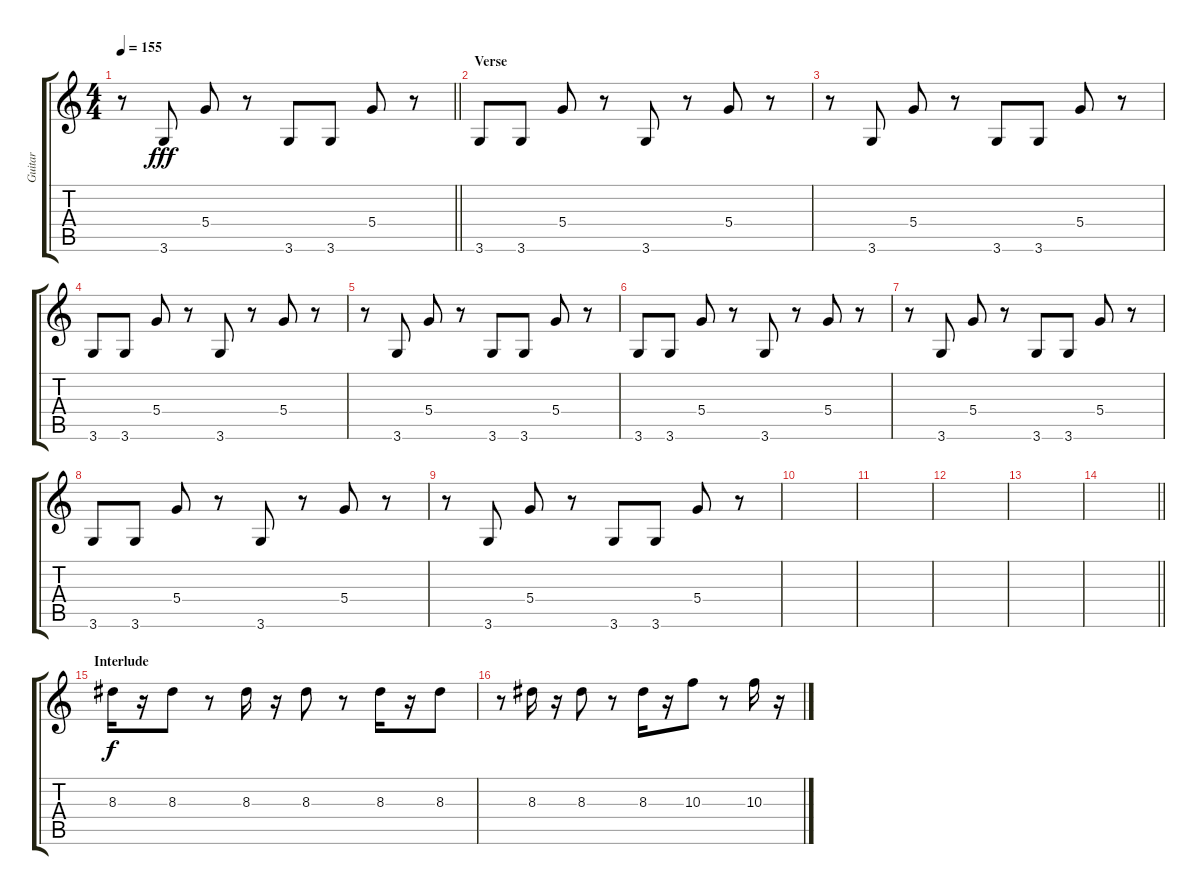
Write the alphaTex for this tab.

\track ("Guitar" "Guitar") {instrument distortionguitar}
\staff {score tabs}
\tuning (E4 B3 G3 D3 A2 E2) {hide}
\ts (4 4)
\tempo 155
\clef g2
\barLineRight lightlight
\ks c
r.8{dy fff} 3.6.8 5.4.8 r.8 3.6.8 3.6.8 5.4.8 r.8 |
\section ("" "Verse")
3.6.8 3.6.8 5.4.8 r.8 3.6.8 r.8 5.4.8 r.8 |
r.8 3.6.8 5.4.8 r.8 3.6.8 3.6.8 5.4.8 r.8 |
3.6.8 3.6.8 5.4.8 r.8 3.6.8 r.8 5.4.8 r.8 |
r.8 3.6.8 5.4.8 r.8 3.6.8 3.6.8 5.4.8 r.8 |
3.6.8 3.6.8 5.4.8 r.8 3.6.8 r.8 5.4.8 r.8 |
r.8 3.6.8 5.4.8 r.8 3.6.8 3.6.8 5.4.8 r.8 |
3.6.8 3.6.8 5.4.8 r.8 3.6.8 r.8 5.4.8 r.8 |
r.8 3.6.8 5.4.8 r.8 3.6.8 3.6.8 5.4.8 r.8 |
|
|
|
|
\barLineRight lightlight
|
\section ("" "Interlude")
8.3.16{dy f volume 3} r.16 8.3.8 r.8 8.3.16 r.16 8.3.8 r.8 8.3.16 r.16 8.3.8 |
r.8 8.3.16 r.16 8.3.8 r.8 8.3.16 r.16 10.3.8 r.8 10.3.16 r.16
